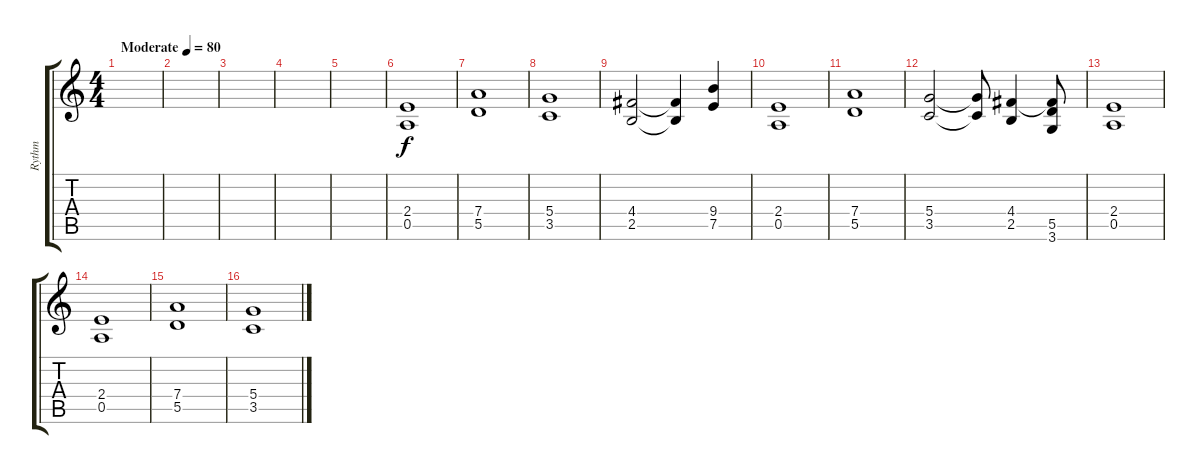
\track ("Rythm" "Rythm") {instrument overdrivenguitar}
\staff {score tabs}
\tuning (E4 B3 G3 D3 A2 E2) {hide}
\ts (4 4)
\tempo (80 "Moderate")
\clef g2
\ks c
|
|
|
|
|
(2.4 0.5).1 |
(7.4 5.5).1 |
(5.4 3.5).1 |
(4.4 2.5).2 (4.4{t} 2.5{t}).4 (9.4 7.5).4 |
(2.4 0.5).1 |
(7.4 5.5).1 |
(5.4 3.5).2 (5.4{t} 3.5{t}).8 (4.4 2.5).4 (4.4{t} 5.5 3.6).8 |
(2.4 0.5).1 |
(2.4 0.5).1 |
(7.4 5.5).1 |
(5.4 3.5).1
